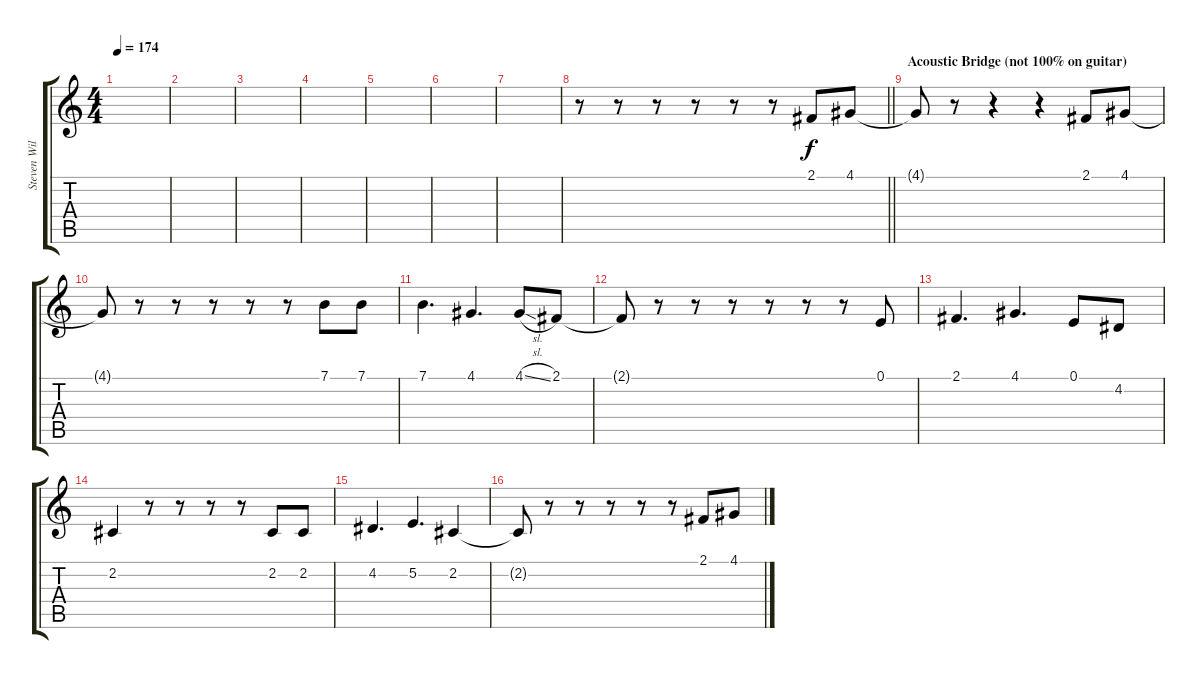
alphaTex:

\track ("Steven Wilson (Vocals)" "Steven Wil") {instrument altosax}
\staff {score tabs}
\tuning (E4 B3 G3 D3 A2 E2) {hide}
\ts (4 4)
\tempo 174
\clef g2
\ks c
|
|
|
|
|
|
|
\barLineRight lightlight
r.8 r.8 r.8 r.8 r.8 r.8 2.1.8 4.1.8 |
\section ("" "Acoustic Bridge (not 100% on guitar)")
4.1{t}.8 r.8 r.4 r.4 2.1.8 4.1.8 |
4.1{t}.8 r.8 r.8 r.8 r.8 r.8 7.1.8 7.1.8 |
7.1.4{d} 4.1.4{d} 4.1{sl}.8 2.1.8 |
2.1{t}.8 r.8 r.8 r.8 r.8 r.8 r.8 0.1.8 |
2.1.4{d} 4.1.4{d} 0.1.8 4.2.8 |
2.2.4 r.8 r.8 r.8 r.8 2.2.8 2.2.8 |
4.2.4{d} 5.2.4{d} 2.2.4 |
2.2{t}.8 r.8 r.8 r.8 r.8 r.8 2.1.8 4.1.8
